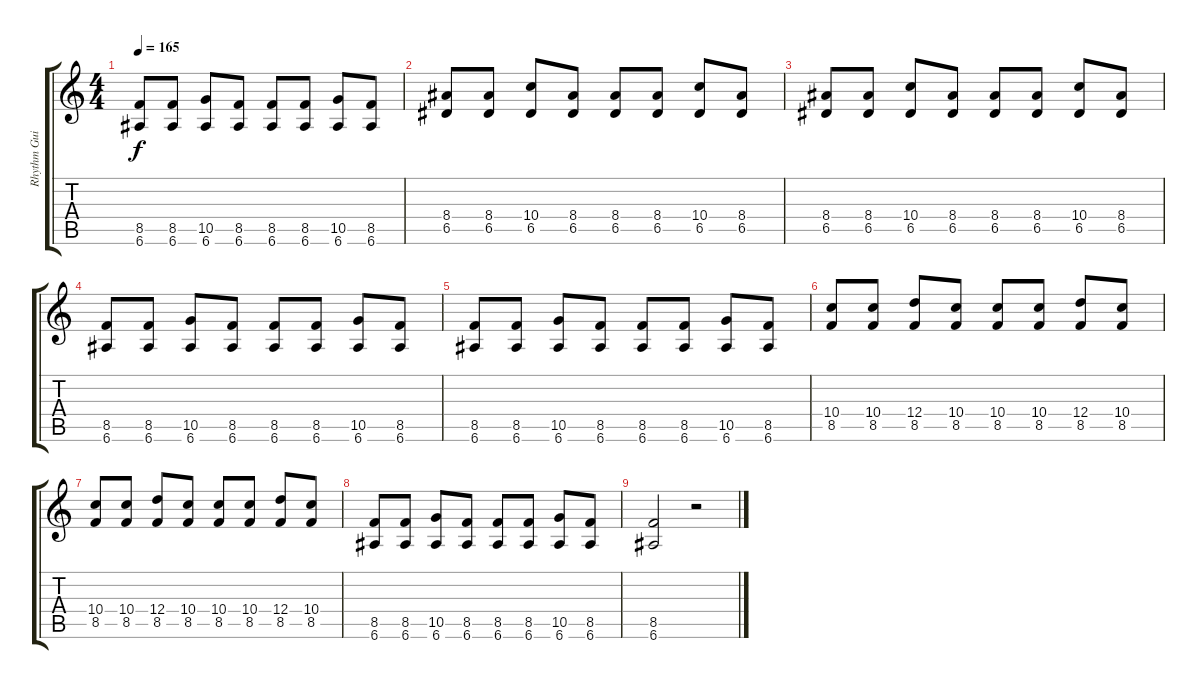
\track ("Rhythm Guitar" "Rhythm Gui") {instrument electricguitarjazz}
\staff {score tabs}
\tuning (E4 B3 G3 D3 A2 E2) {hide}
\ts (4 4)
\tempo 165
\clef g2
\ks c
(8.5 6.6).8{dy f} (8.5 6.6).8 (10.5 6.6).8 (8.5 6.6).8 (8.5 6.6).8 (8.5 6.6).8 (10.5 6.6).8 (8.5 6.6).8 |
(8.4 6.5).8 (8.4 6.5).8 (10.4 6.5).8 (8.4 6.5).8 (8.4 6.5).8 (8.4 6.5).8 (10.4 6.5).8 (8.4 6.5).8 |
(8.4 6.5).8 (8.4 6.5).8 (10.4 6.5).8 (8.4 6.5).8 (8.4 6.5).8 (8.4 6.5).8 (10.4 6.5).8 (8.4 6.5).8 |
(8.5 6.6).8 (8.5 6.6).8 (10.5 6.6).8 (8.5 6.6).8 (8.5 6.6).8 (8.5 6.6).8 (10.5 6.6).8 (8.5 6.6).8 |
(8.5 6.6).8 (8.5 6.6).8 (10.5 6.6).8 (8.5 6.6).8 (8.5 6.6).8 (8.5 6.6).8 (10.5 6.6).8 (8.5 6.6).8 |
(10.4 8.5).8 (10.4 8.5).8 (12.4 8.5).8 (10.4 8.5).8 (10.4 8.5).8 (10.4 8.5).8 (12.4 8.5).8 (10.4 8.5).8 |
(10.4 8.5).8 (10.4 8.5).8 (12.4 8.5).8 (10.4 8.5).8 (10.4 8.5).8 (10.4 8.5).8 (12.4 8.5).8 (10.4 8.5).8 |
(8.5 6.6).8 (8.5 6.6).8 (10.5 6.6).8 (8.5 6.6).8 (8.5 6.6).8 (8.5 6.6).8 (10.5 6.6).8 (8.5 6.6).8 |
(8.5 6.6).2 r.2
